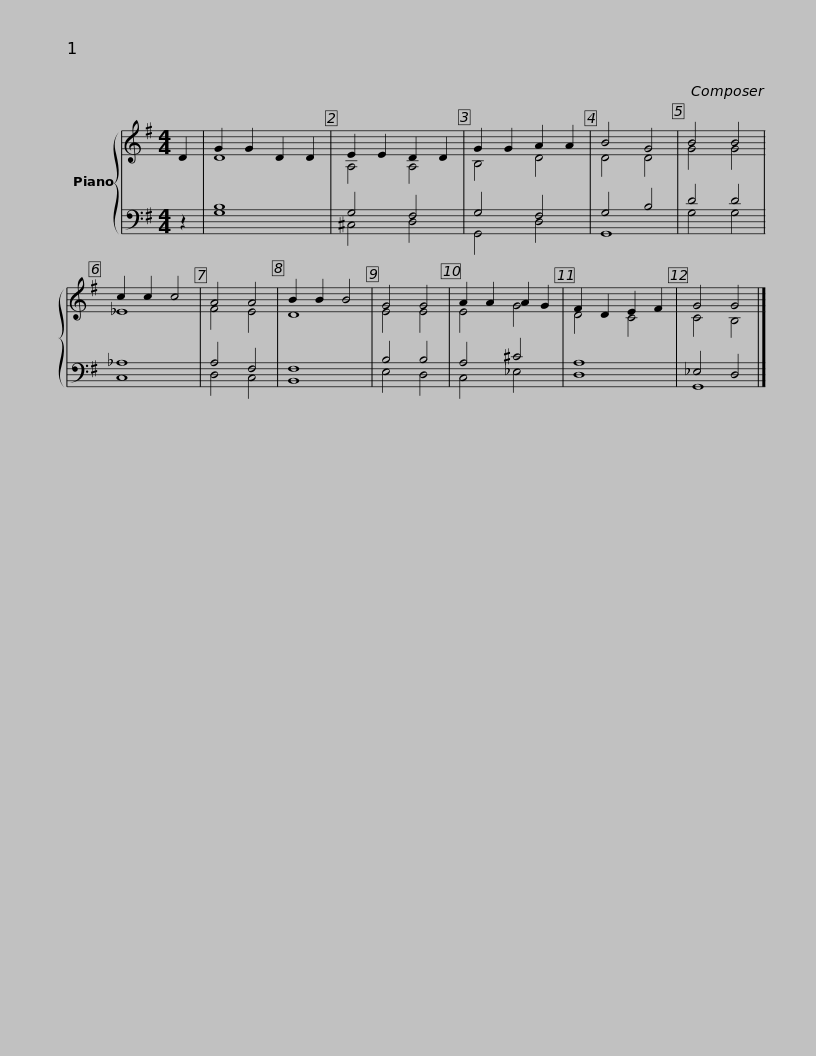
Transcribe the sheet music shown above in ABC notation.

X:1
%%score { ( 1 3 ) | ( 2 4 ) }
L:1/8
M:4/4
I:linebreak $
K:G
V:1 treble
V:3 treble
V:2 bass
V:4 bass
V:1
 D2 | G2 G2 D2 D2 | E2 E2 D2 D2 | G2 G2 A2 A2 |$ B4 G4 | %5
 B4 B4 | c2 c2 c4 | A4 A4 |$ B2 B2 B4 | G4 G4 | %10
 A2 A2 A2 G2 | F2 D2 E2 F2 |$ G4 G4 |] %13
V:2
 z2 | B,8 | G,4 F,4 | G,4 F,4 |$ G,4 B,4 | %5
 D4 D4 | _A,8 | A,4 F,4 |$ F,8 | B,4 B,4 | %10
 A,4 ^C4 | A,8 |$ _E,4 D,4 |] %13
V:3
 x2 | D8 | A,4 A,4 | B,4 D4 |$ D4 D4 | %5
 G4 G4 | _E8 | F4 E4 |$ D8 | E4 E4 | %10
 E4 G4 | D4 C4 |$ C4 B,4 |] %13
V:4
 x2 | G,8 | ^C,4 D,4 | G,,4 D,4 |$ G,,8 | %5
 G,4 G,4 | C,8 | D,4 C,4 |$ B,,8 | E,4 D,4 | %10
 C,4 _E,4 | D,8 |$ G,,8 |] %13
